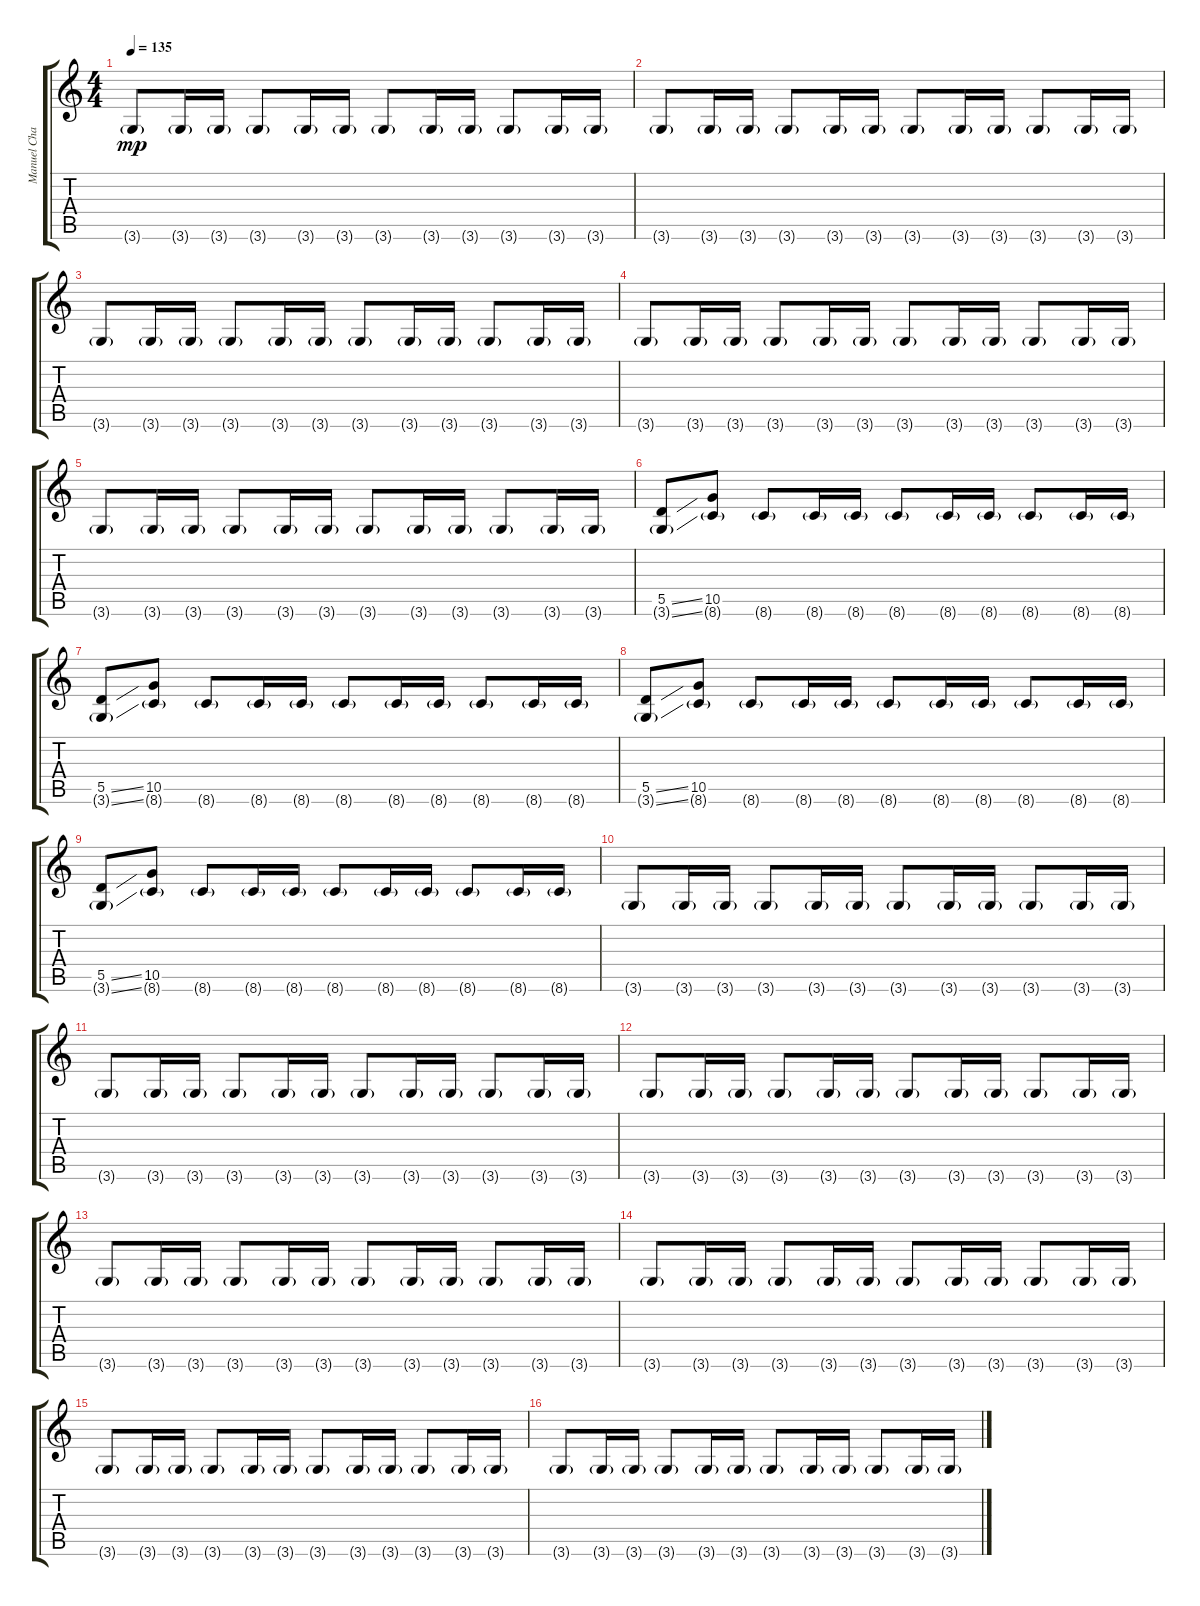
\track ("Manuel Charlton (guitar rythm)" "Manuel Cha") {instrument overdrivenguitar}
\staff {score tabs}
\tuning (E4 B3 G3 D3 A2 E2) {hide}
\ts (4 4)
\tempo 135
\clef g2
\ks c
3.6{g}.8{dy mp} 3.6{g}.16 3.6{g}.16 3.6{g}.8 3.6{g}.16 3.6{g}.16 3.6{g}.8 3.6{g}.16 3.6{g}.16 3.6{g}.8 3.6{g}.16 3.6{g}.16 |
3.6{g}.8 3.6{g}.16 3.6{g}.16 3.6{g}.8 3.6{g}.16 3.6{g}.16 3.6{g}.8 3.6{g}.16 3.6{g}.16 3.6{g}.8 3.6{g}.16 3.6{g}.16 |
3.6{g}.8 3.6{g}.16 3.6{g}.16 3.6{g}.8 3.6{g}.16 3.6{g}.16 3.6{g}.8 3.6{g}.16 3.6{g}.16 3.6{g}.8 3.6{g}.16 3.6{g}.16 |
3.6{g}.8 3.6{g}.16 3.6{g}.16 3.6{g}.8 3.6{g}.16 3.6{g}.16 3.6{g}.8 3.6{g}.16 3.6{g}.16 3.6{g}.8 3.6{g}.16 3.6{g}.16 |
3.6{g}.8 3.6{g}.16 3.6{g}.16 3.6{g}.8 3.6{g}.16 3.6{g}.16 3.6{g}.8 3.6{g}.16 3.6{g}.16 3.6{g}.8 3.6{g}.16 3.6{g}.16 |
(5.5{ss} 3.6{ss g}).8 (10.5 8.6{g}).8 8.6{g}.8 8.6{g}.16 8.6{g}.16 8.6{g}.8 8.6{g}.16 8.6{g}.16 8.6{g}.8 8.6{g}.16 8.6{g}.16 |
(5.5{ss} 3.6{ss g}).8 (10.5 8.6{g}).8 8.6{g}.8 8.6{g}.16 8.6{g}.16 8.6{g}.8 8.6{g}.16 8.6{g}.16 8.6{g}.8 8.6{g}.16 8.6{g}.16 |
(5.5{ss} 3.6{ss g}).8 (10.5 8.6{g}).8 8.6{g}.8 8.6{g}.16 8.6{g}.16 8.6{g}.8 8.6{g}.16 8.6{g}.16 8.6{g}.8 8.6{g}.16 8.6{g}.16 |
(5.5{ss} 3.6{ss g}).8 (10.5 8.6{g}).8 8.6{g}.8 8.6{g}.16 8.6{g}.16 8.6{g}.8 8.6{g}.16 8.6{g}.16 8.6{g}.8 8.6{g}.16 8.6{g}.16 |
3.6{g}.8 3.6{g}.16 3.6{g}.16 3.6{g}.8 3.6{g}.16 3.6{g}.16 3.6{g}.8 3.6{g}.16 3.6{g}.16 3.6{g}.8 3.6{g}.16 3.6{g}.16 |
3.6{g}.8 3.6{g}.16 3.6{g}.16 3.6{g}.8 3.6{g}.16 3.6{g}.16 3.6{g}.8 3.6{g}.16 3.6{g}.16 3.6{g}.8 3.6{g}.16 3.6{g}.16 |
3.6{g}.8 3.6{g}.16 3.6{g}.16 3.6{g}.8 3.6{g}.16 3.6{g}.16 3.6{g}.8 3.6{g}.16 3.6{g}.16 3.6{g}.8 3.6{g}.16 3.6{g}.16 |
3.6{g}.8 3.6{g}.16 3.6{g}.16 3.6{g}.8 3.6{g}.16 3.6{g}.16 3.6{g}.8 3.6{g}.16 3.6{g}.16 3.6{g}.8 3.6{g}.16 3.6{g}.16 |
3.6{g}.8 3.6{g}.16 3.6{g}.16 3.6{g}.8 3.6{g}.16 3.6{g}.16 3.6{g}.8 3.6{g}.16 3.6{g}.16 3.6{g}.8 3.6{g}.16 3.6{g}.16 |
3.6{g}.8 3.6{g}.16 3.6{g}.16 3.6{g}.8 3.6{g}.16 3.6{g}.16 3.6{g}.8 3.6{g}.16 3.6{g}.16 3.6{g}.8 3.6{g}.16 3.6{g}.16 |
3.6{g}.8 3.6{g}.16 3.6{g}.16 3.6{g}.8 3.6{g}.16 3.6{g}.16 3.6{g}.8 3.6{g}.16 3.6{g}.16 3.6{g}.8 3.6{g}.16 3.6{g}.16
